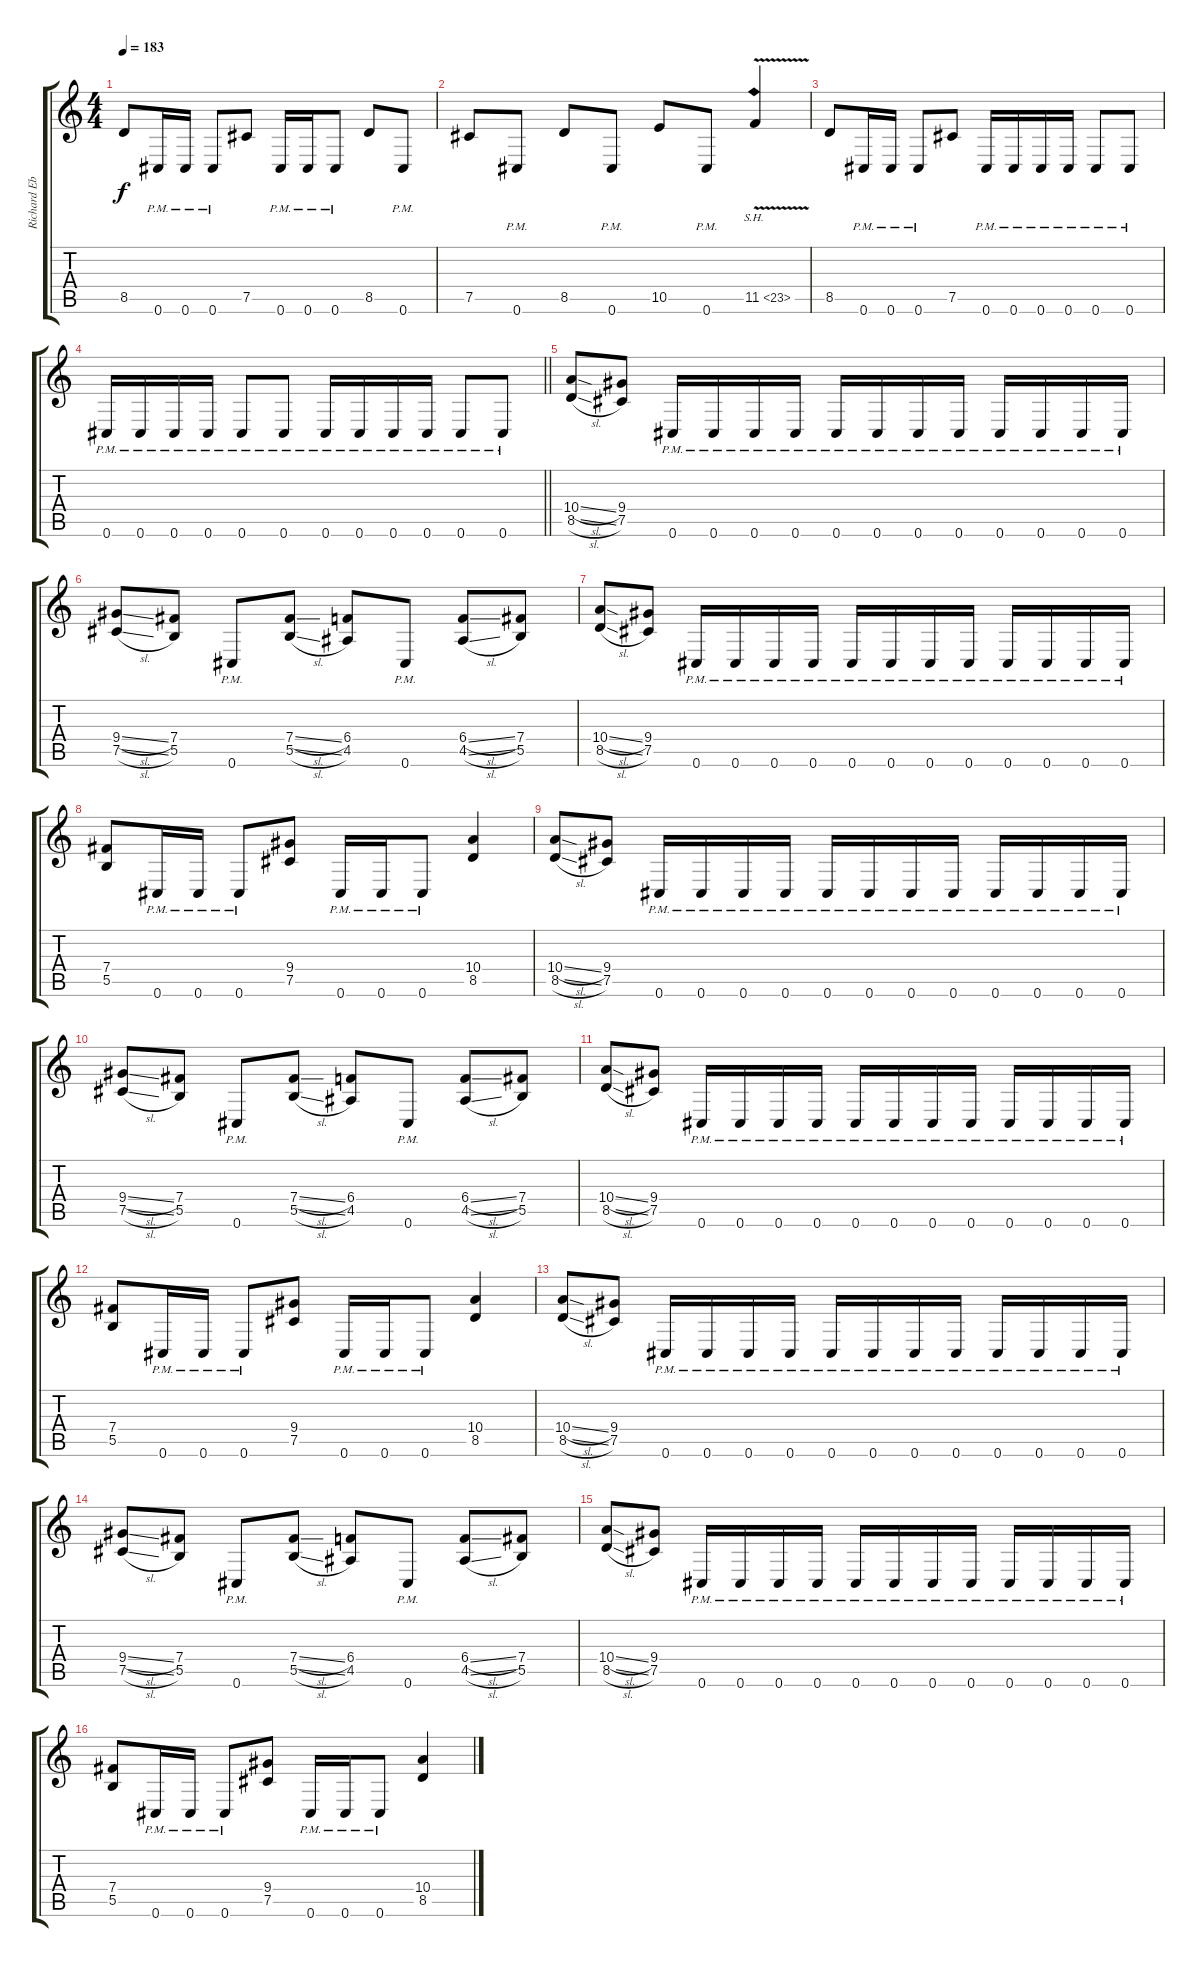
\track ("Richard Ebisch (Rhythm)" "Richard Eb") {instrument distortionguitar}
\staff {score tabs}
\tuning (Db4 Ab3 E3 B2 Gb2 Db2) {hide}
\ts (4 4)
\tempo 183
\clef g2
\ks c
8.5.8{dy f} 0.6{pm}.16 0.6{pm}.16 0.6{pm}.8 7.5.8 0.6{pm}.16 0.6{pm}.16 0.6{pm}.8 8.5.8 0.6{pm}.8 |
7.5.8 0.6{pm}.8 8.5.8 0.6{pm}.8 10.5.8 0.6{pm}.8 11.5{sh 12 v}.4 |
8.5.8 0.6{pm}.16 0.6{pm}.16 0.6{pm}.8 7.5.8 0.6{pm}.16 0.6{pm}.16 0.6{pm}.16 0.6{pm}.16 0.6{pm}.8 0.6{pm}.8 |
\barLineRight lightlight
0.6{pm}.16 0.6{pm}.16 0.6{pm}.16 0.6{pm}.16 0.6{pm}.8 0.6{pm}.8 0.6{pm}.16 0.6{pm}.16 0.6{pm}.16 0.6{pm}.16 0.6{pm}.8 0.6{pm}.8 |
(10.4{sl} 8.5{sl}).8 (9.4 7.5).8 0.6{pm}.16 0.6{pm}.16 0.6{pm}.16 0.6{pm}.16 0.6{pm}.16 0.6{pm}.16 0.6{pm}.16 0.6{pm}.16 0.6{pm}.16 0.6{pm}.16 0.6{pm}.16 0.6{pm}.16 |
(9.4{sl} 7.5{sl}).8 (7.4 5.5).8 0.6{pm}.8 (7.4{sl} 5.5{sl}).8 (6.4 4.5).8 0.6{pm}.8 (6.4{sl} 4.5{sl}).8 (7.4 5.5).8 |
(10.4{sl} 8.5{sl}).8 (9.4 7.5).8 0.6{pm}.16 0.6{pm}.16 0.6{pm}.16 0.6{pm}.16 0.6{pm}.16 0.6{pm}.16 0.6{pm}.16 0.6{pm}.16 0.6{pm}.16 0.6{pm}.16 0.6{pm}.16 0.6{pm}.16 |
(7.4 5.5).8 0.6{pm}.16 0.6{pm}.16 0.6{pm}.8 (9.4 7.5).8 0.6{pm}.16 0.6{pm}.16 0.6{pm}.8 (10.4 8.5).4 |
(10.4{sl} 8.5{sl}).8 (9.4 7.5).8 0.6{pm}.16 0.6{pm}.16 0.6{pm}.16 0.6{pm}.16 0.6{pm}.16 0.6{pm}.16 0.6{pm}.16 0.6{pm}.16 0.6{pm}.16 0.6{pm}.16 0.6{pm}.16 0.6{pm}.16 |
(9.4{sl} 7.5{sl}).8 (7.4 5.5).8 0.6{pm}.8 (7.4{sl} 5.5{sl}).8 (6.4 4.5).8 0.6{pm}.8 (6.4{sl} 4.5{sl}).8 (7.4 5.5).8 |
(10.4{sl} 8.5{sl}).8 (9.4 7.5).8 0.6{pm}.16 0.6{pm}.16 0.6{pm}.16 0.6{pm}.16 0.6{pm}.16 0.6{pm}.16 0.6{pm}.16 0.6{pm}.16 0.6{pm}.16 0.6{pm}.16 0.6{pm}.16 0.6{pm}.16 |
(7.4 5.5).8 0.6{pm}.16 0.6{pm}.16 0.6{pm}.8 (9.4 7.5).8 0.6{pm}.16 0.6{pm}.16 0.6{pm}.8 (10.4 8.5).4 |
(10.4{sl} 8.5{sl}).8 (9.4 7.5).8 0.6{pm}.16 0.6{pm}.16 0.6{pm}.16 0.6{pm}.16 0.6{pm}.16 0.6{pm}.16 0.6{pm}.16 0.6{pm}.16 0.6{pm}.16 0.6{pm}.16 0.6{pm}.16 0.6{pm}.16 |
(9.4{sl} 7.5{sl}).8 (7.4 5.5).8 0.6{pm}.8 (7.4{sl} 5.5{sl}).8 (6.4 4.5).8 0.6{pm}.8 (6.4{sl} 4.5{sl}).8 (7.4 5.5).8 |
(10.4{sl} 8.5{sl}).8 (9.4 7.5).8 0.6{pm}.16 0.6{pm}.16 0.6{pm}.16 0.6{pm}.16 0.6{pm}.16 0.6{pm}.16 0.6{pm}.16 0.6{pm}.16 0.6{pm}.16 0.6{pm}.16 0.6{pm}.16 0.6{pm}.16 |
(7.4 5.5).8 0.6{pm}.16 0.6{pm}.16 0.6{pm}.8 (9.4 7.5).8 0.6{pm}.16 0.6{pm}.16 0.6{pm}.8 (10.4 8.5).4
